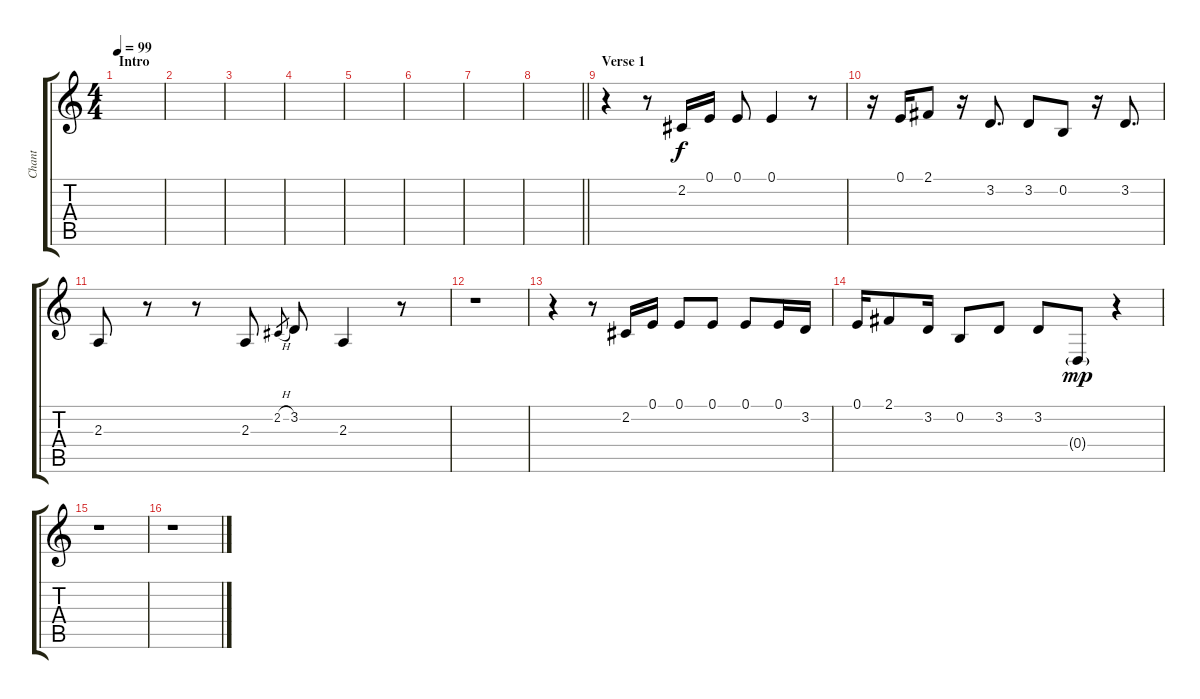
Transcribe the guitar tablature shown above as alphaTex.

\track ("Chant" "Chant") {instrument oboe}
\staff {score tabs}
\tuning (E4 B3 G3 D3 A2 E2) {hide}
\ts (4 4)
\section ("" "Intro")
\tempo 99
\clef g2
\ks c
|
|
|
|
|
|
|
\barLineRight lightlight
|
\section ("" "Verse 1")
r.4 r.8 2.2.16 0.1.16 0.1.8 0.1.4 r.8 |
r.16 0.1.16 2.1.8 r.16 3.2.8{d} 3.2.8 0.2.8 r.16 3.2.8{d} |
2.3.8 r.8 r.8 2.3.8 2.2{h}.8{gr} 3.2.8 2.3.4 r.8 |
r.1 |
r.4 r.8 2.2.16 0.1.16 0.1.8 0.1.8 0.1.8 0.1.16 3.2.16 |
0.1.16 2.1.8 3.2.16 0.2.8 3.2.8 3.2.8 0.4{g}.8{dy mp} r.4 |
r.1 |
r.1
